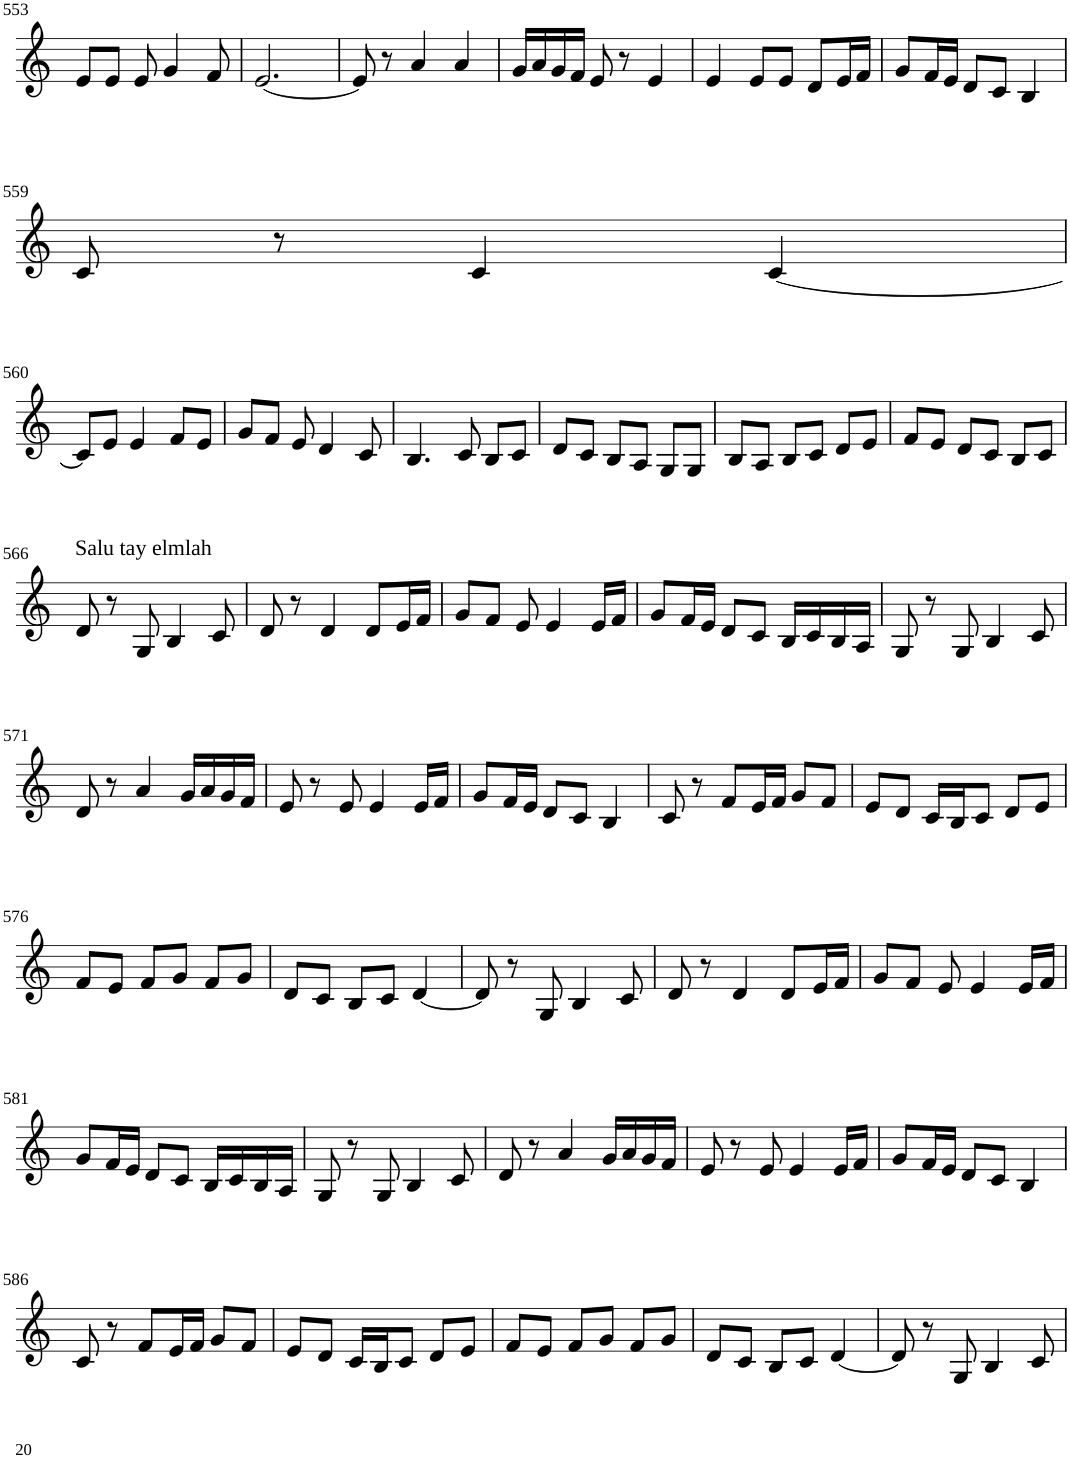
**kern
*part1
*staff1
*I"Violin
!!LO:PB:g=z
*clefG2
*k[]
*M3/4
=553
8e/L
8e/J
8e/
4g/
8f/
=554
[2.e/
=555
8e/]
8r
4a/
4a/
=556
16g/LL
16a/
16g/
16f/JJ
8e/
8r
4e/
=557
4e/
8e/L
8e/J
8d/L
16e/L
16f/JJ
=558
8g/L
16f/L
16e/JJ
8d/L
8c/J
4B/
!!LO:LB:g=z
=559
8c/
8r
4c/
[4c/
!!LO:LB:g=z
=560
8c/L]
8e/J
4e/
8f/L
8e/J
=561
8g/L
8f/J
8e/
4d/
8c/
=562
4.B/
8c/
8B/L
8c/J
=563
8d/L
8c/J
8B/L
8A/J
8G/L
8G/J
=564
8B/L
8A/J
8B/L
8c/J
8d/L
8e/J
=565
8f/L
8e/J
8d/L
8c/J
8B/L
8c/J
!!LO:LB:g=z
=566
!LO:TX:a:t=Salu tay elmlah
8d/
8r
8G/
4B/
8c/
=567
8d/
8r
4d/
8d/L
16e/L
16f/JJ
=568
8g/L
8f/J
8e/
4e/
16e/LL
16f/JJ
=569
8g/L
16f/L
16e/JJ
8d/L
8c/J
16B/LL
16c/
16B/
16A/JJ
=570
8G/
8r
8G/
4B/
8c/
!!LO:LB:g=z
=571
8d/
8r
4a/
16g/LL
16a/
16g/
16f/JJ
=572
8e/
8r
8e/
4e/
16e/LL
16f/JJ
=573
8g/L
16f/L
16e/JJ
8d/L
8c/J
4B/
=574
8c/
8r
8f/L
16e/L
16f/JJ
8g/L
8f/J
=575
8e/L
8d/J
16c/LL
16B/J
8c/J
8d/L
8e/J
!!LO:LB:g=z
=576
8f/L
8e/J
8f/L
8g/J
8f/L
8g/J
=577
8d/L
8c/J
8B/L
8c/J
[4d/
=578
8d/]
8r
8G/
4B/
8c/
=579
8d/
8r
4d/
8d/L
16e/L
16f/JJ
=580
8g/L
8f/J
8e/
4e/
16e/LL
16f/JJ
!!LO:LB:g=z
=581
8g/L
16f/L
16e/JJ
8d/L
8c/J
16B/LL
16c/
16B/
16A/JJ
=582
8G/
8r
8G/
4B/
8c/
=583
8d/
8r
4a/
16g/LL
16a/
16g/
16f/JJ
=584
8e/
8r
8e/
4e/
16e/LL
16f/JJ
=585
8g/L
16f/L
16e/JJ
8d/L
8c/J
4B/
!!LO:LB:g=z
=586
8c/
8r
8f/L
16e/L
16f/JJ
8g/L
8f/J
=587
8e/L
8d/J
16c/LL
16B/J
8c/J
8d/L
8e/J
=588
8f/L
8e/J
8f/L
8g/J
8f/L
8g/J
=589
8d/L
8c/J
8B/L
8c/J
[4d/
=590
8d/]
8r
8G/
4B/
8c/
=
*-
